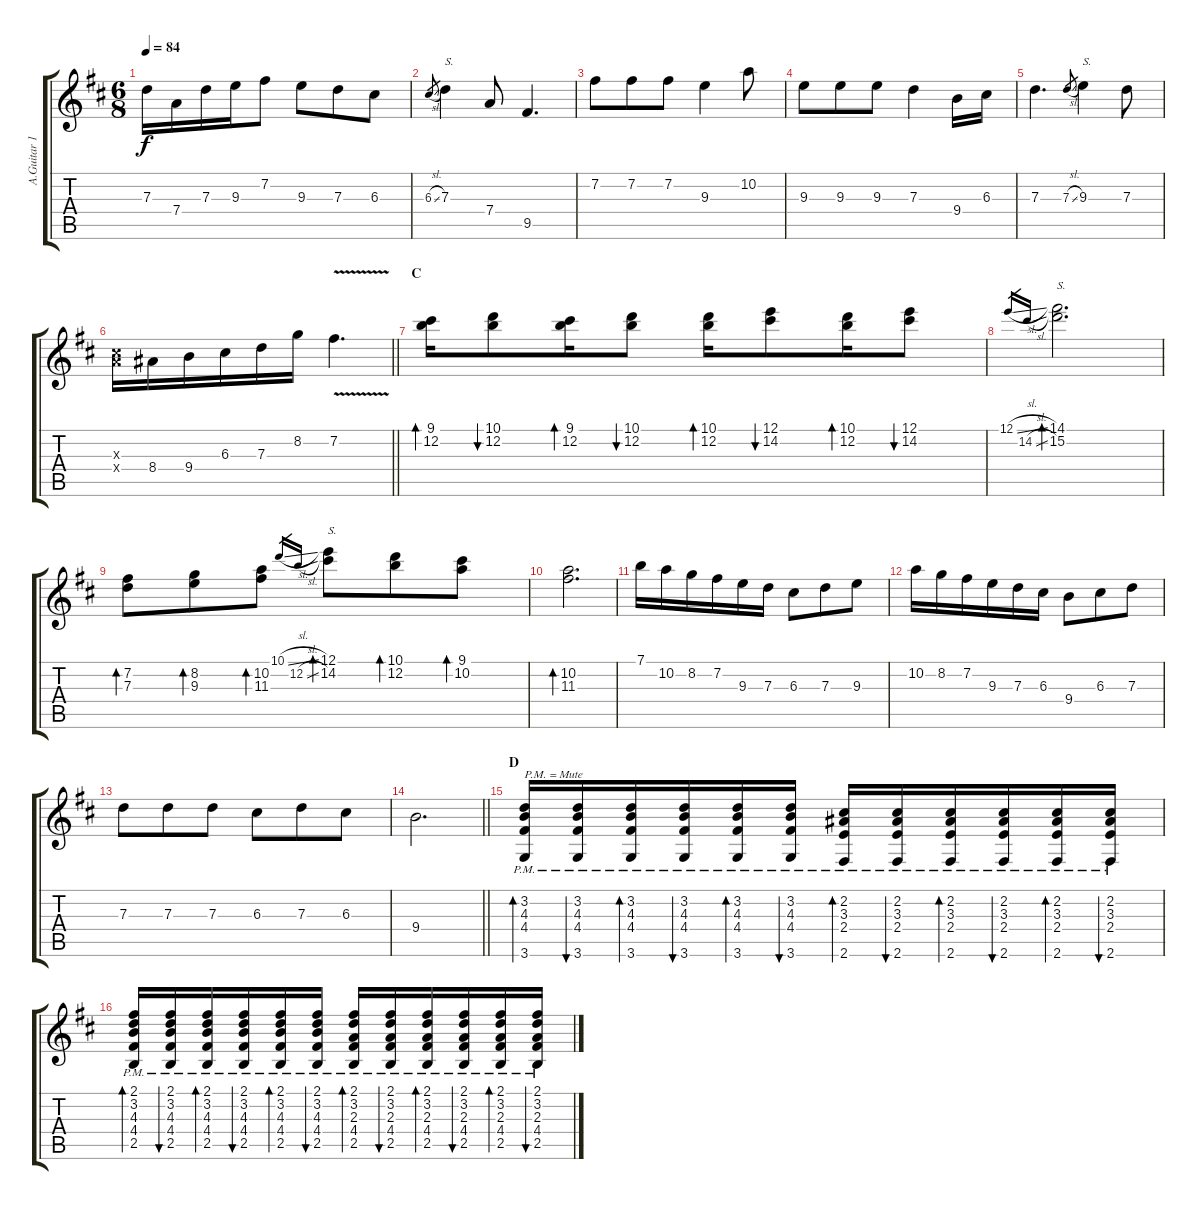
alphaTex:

\track ("A.Guitar 1" "A.Guitar 1") {instrument acousticguitarsteel}
\staff {score tabs}
\tuning (E4 B3 G3 D3 A2 E2) {hide}
\ts (6 8)
\tempo 84
\clef g2
\ks d
7.3.16{dy f} 7.4.16 7.3.16 9.3.16 7.2.8 9.3.8 7.3.8 6.3.8 |
6.3{sl}.8{gr} 7.3.4{txt "S."} 7.4.8 9.5.4{d} |
7.2.8 7.2.8 7.2.8 9.3.4 10.2.8 |
9.3.8 9.3.8 9.3.8 7.3.4 9.4.16 6.3.16 |
7.3.4{d} 7.3{sl}.8{gr} 9.3.4{txt "S."} 7.3.8 |
\barLineRight lightlight
(6.3{x} 7.4{x}).16 8.4.16 9.4.16 6.3.16 7.3.16 8.2.16 7.2{v}.4{d} |
\section ("" "C")
(9.1 12.2).16{bd 30} (10.1 12.2).8{bu 30} (9.1 12.2).16{bd 30} (10.1 12.2).8{bu 30} (10.1 12.2).16{bd 30} (12.1 14.2).8{bu 30} (10.1 12.2).16{bd 30} (12.1 14.2).8{bu 30} |
12.1{sl}.16{gr} 14.2{sl}.16{gr} (14.1 15.2).2{d bd 30 txt "S."} |
(7.2 7.3).8{bd 30} (8.2 9.3).8{bd 30} (10.2 11.3).8{bd 30} 10.1{sl}.16{gr} 12.2{sl}.16{gr} (12.1 14.2).8{bd 30 txt "S."} (10.1 12.2).8{bd 30} (9.1 10.2).8{bd 30} |
(10.2 11.3).2{d bd 30} |
7.1.16 10.2.16 8.2.16 7.2.16 9.3.16 7.3.16 6.3.8 7.3.8 9.3.8 |
10.2.16 8.2.16 7.2.16 9.3.16 7.3.16 6.3.16 9.4.8 6.3.8 7.3.8 |
7.3.8 7.3.8 7.3.8 6.3.8 7.3.8 6.3.8 |
\barLineRight lightlight
9.4.2{d} |
\section ("" "D")
(3.2{pm} 4.3{pm} 4.4{pm} 3.6{pm}).16{bd 30 txt "P.M. = Mute" volume 10} (3.2{pm} 4.3{pm} 4.4{pm} 3.6{pm}).16{bu 30} (3.2{pm} 4.3{pm} 4.4{pm} 3.6{pm}).16{bd 30} (3.2{pm} 4.3{pm} 4.4{pm} 3.6{pm}).16{bu 30} (3.2{pm} 4.3{pm} 4.4{pm} 3.6{pm}).16{bd 30} (3.2{pm} 4.3{pm} 4.4{pm} 3.6{pm}).16{bu 30} (2.2{pm} 3.3{pm} 2.4{pm} 2.6{pm}).16{bd 30} (2.2{pm} 3.3{pm} 2.4{pm} 2.6{pm}).16{bu 30} (2.2{pm} 3.3{pm} 2.4{pm} 2.6{pm}).16{bd 30} (2.2{pm} 3.3{pm} 2.4{pm} 2.6{pm}).16{bu 30} (2.2{pm} 3.3{pm} 2.4{pm} 2.6{pm}).16{bd 30} (2.2{pm} 3.3{pm} 2.4{pm} 2.6{pm}).16{bu 30} |
(2.1{pm} 3.2{pm} 4.3{pm} 4.4{pm} 2.5{pm}).16{bd 30} (2.1{pm} 3.2{pm} 4.3{pm} 4.4{pm} 2.5{pm}).16{bu 30} (2.1{pm} 3.2{pm} 4.3{pm} 4.4{pm} 2.5{pm}).16{bd 30} (2.1{pm} 3.2{pm} 4.3{pm} 4.4{pm} 2.5{pm}).16{bu 30} (2.1{pm} 3.2{pm} 4.3{pm} 4.4{pm} 2.5{pm}).16{bd 30} (2.1{pm} 3.2{pm} 4.3{pm} 4.4{pm} 2.5{pm}).16{bu 30} (2.1{pm} 3.2{pm} 2.3{pm} 4.4{pm} 2.5{pm}).16{bd 30} (2.1{pm} 3.2{pm} 2.3{pm} 4.4{pm} 2.5{pm}).16{bu 30} (2.1{pm} 3.2{pm} 2.3{pm} 4.4{pm} 2.5{pm}).16{bd 30} (2.1{pm} 3.2{pm} 2.3{pm} 4.4{pm} 2.5{pm}).16{bu 30} (2.1{pm} 3.2{pm} 2.3{pm} 4.4{pm} 2.5{pm}).16{bd 30} (2.1{pm} 3.2{pm} 2.3{pm} 4.4{pm} 2.5{pm}).16{bu 30}
